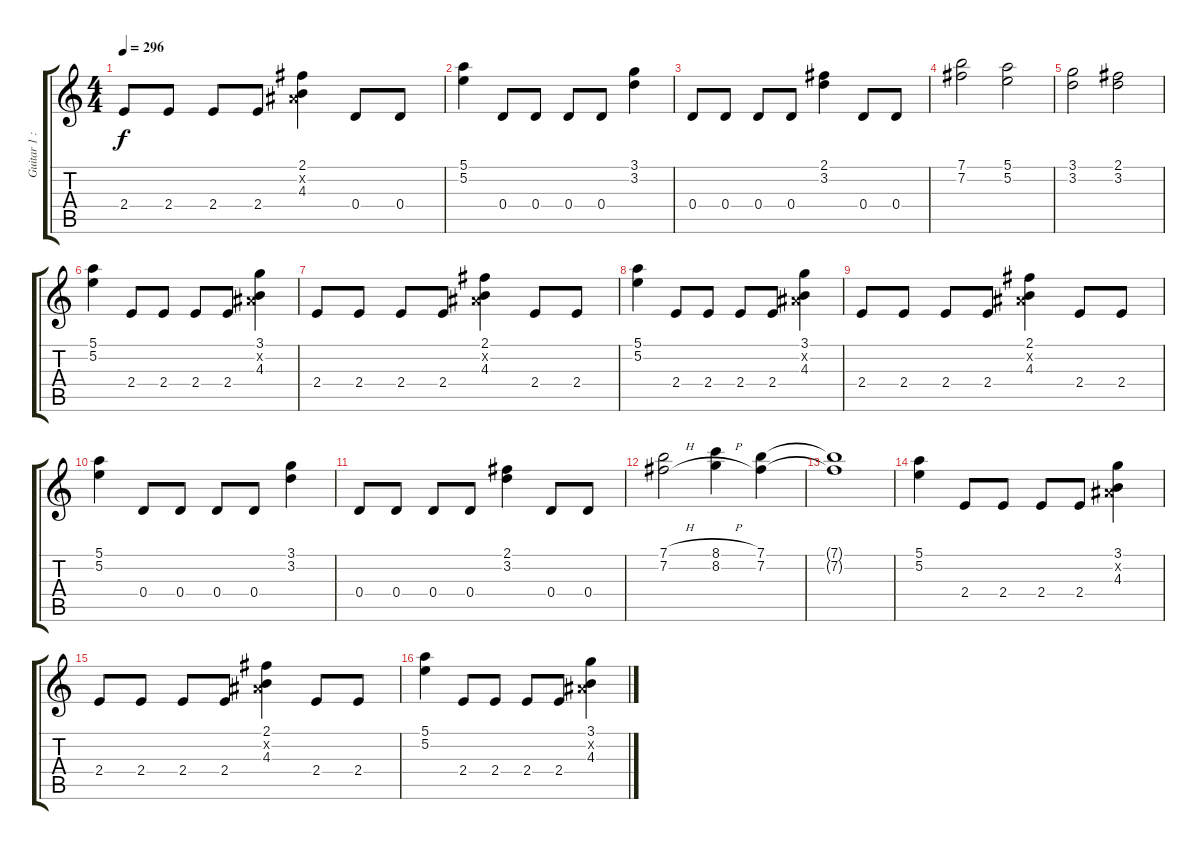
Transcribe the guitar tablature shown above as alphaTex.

\track ("Guitar 1 : Kiko Loureiro" "Guitar 1 :") {instrument overdrivenguitar}
\staff {score tabs}
\tuning (E4 B3 G3 D3 A2 E2) {hide}
\ts (4 4)
\tempo 296
\clef g2
\ks c
2.4.8{dy f} 2.4.8 2.4.8 2.4.8 (2.1 -1.2{x} 4.3).4 0.4.8 0.4.8 |
(5.1 5.2).4 0.4.8 0.4.8 0.4.8 0.4.8 (3.1 3.2).4 |
0.4.8 0.4.8 0.4.8 0.4.8 (2.1 3.2).4 0.4.8 0.4.8 |
(7.1 7.2).2 (5.1 5.2).2 |
(3.1 3.2).2 (2.1 3.2).2 |
(5.1 5.2).4 2.4.8 2.4.8 2.4.8 2.4.8 (3.1 -1.2{x} 4.3).4 |
2.4.8 2.4.8 2.4.8 2.4.8 (2.1 -1.2{x} 4.3).4 2.4.8 2.4.8 |
(5.1 5.2).4 2.4.8 2.4.8 2.4.8 2.4.8 (3.1 -1.2{x} 4.3).4 |
2.4.8 2.4.8 2.4.8 2.4.8 (2.1 -1.2{x} 4.3).4 2.4.8 2.4.8 |
(5.1 5.2).4 0.4.8 0.4.8 0.4.8 0.4.8 (3.1 3.2).4 |
0.4.8 0.4.8 0.4.8 0.4.8 (2.1 3.2).4 0.4.8 0.4.8 |
(7.1{h} 7.2{h}).2 (8.1{h} 8.2{h}).4 (7.1 7.2).4 |
(7.1{t} 7.2{t}).1 |
(5.1 5.2).4 2.4.8 2.4.8 2.4.8 2.4.8 (3.1 -1.2{x} 4.3).4 |
2.4.8 2.4.8 2.4.8 2.4.8 (2.1 -1.2{x} 4.3).4 2.4.8 2.4.8 |
(5.1 5.2).4 2.4.8 2.4.8 2.4.8 2.4.8 (3.1 -1.2{x} 4.3).4
